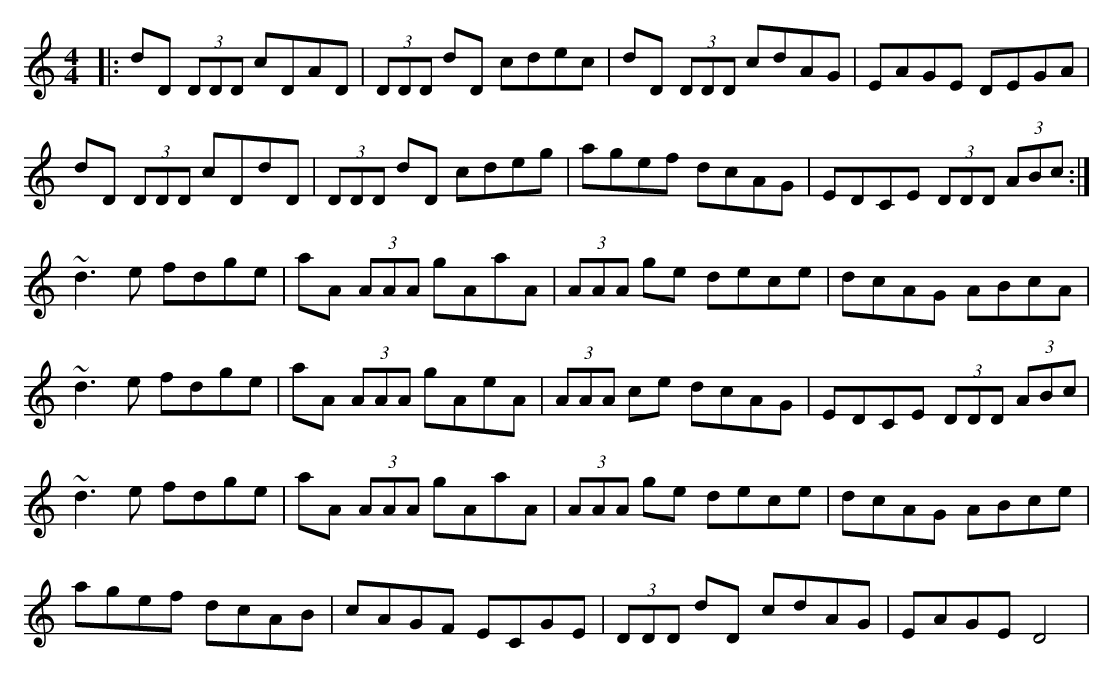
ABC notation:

X:1
M:4/4
K:Ddor
|:dD (3DDD cDAD|(3DDD dD cdec|dD (3DDD cdAG|EAGE DEGA|
dD (3DDD cDdD|(3DDD dD cdeg|agef dcAG|EDCE (3DDD (3ABc:|
~d3 e fdge|aA (3AAA gAaA|(3AAA ge dece|dcAG ABcA|
~d3 e fdge|aA (3AAA gAeA|(3AAA ce dcAG|EDCE (3DDD (3ABc|
~d3 e fdge|aA (3AAA gAaA|(3AAA ge dece|dcAG ABce|
agef dcAB|cAGF ECGE|(3DDD dD cdAG|EAGE D4|
